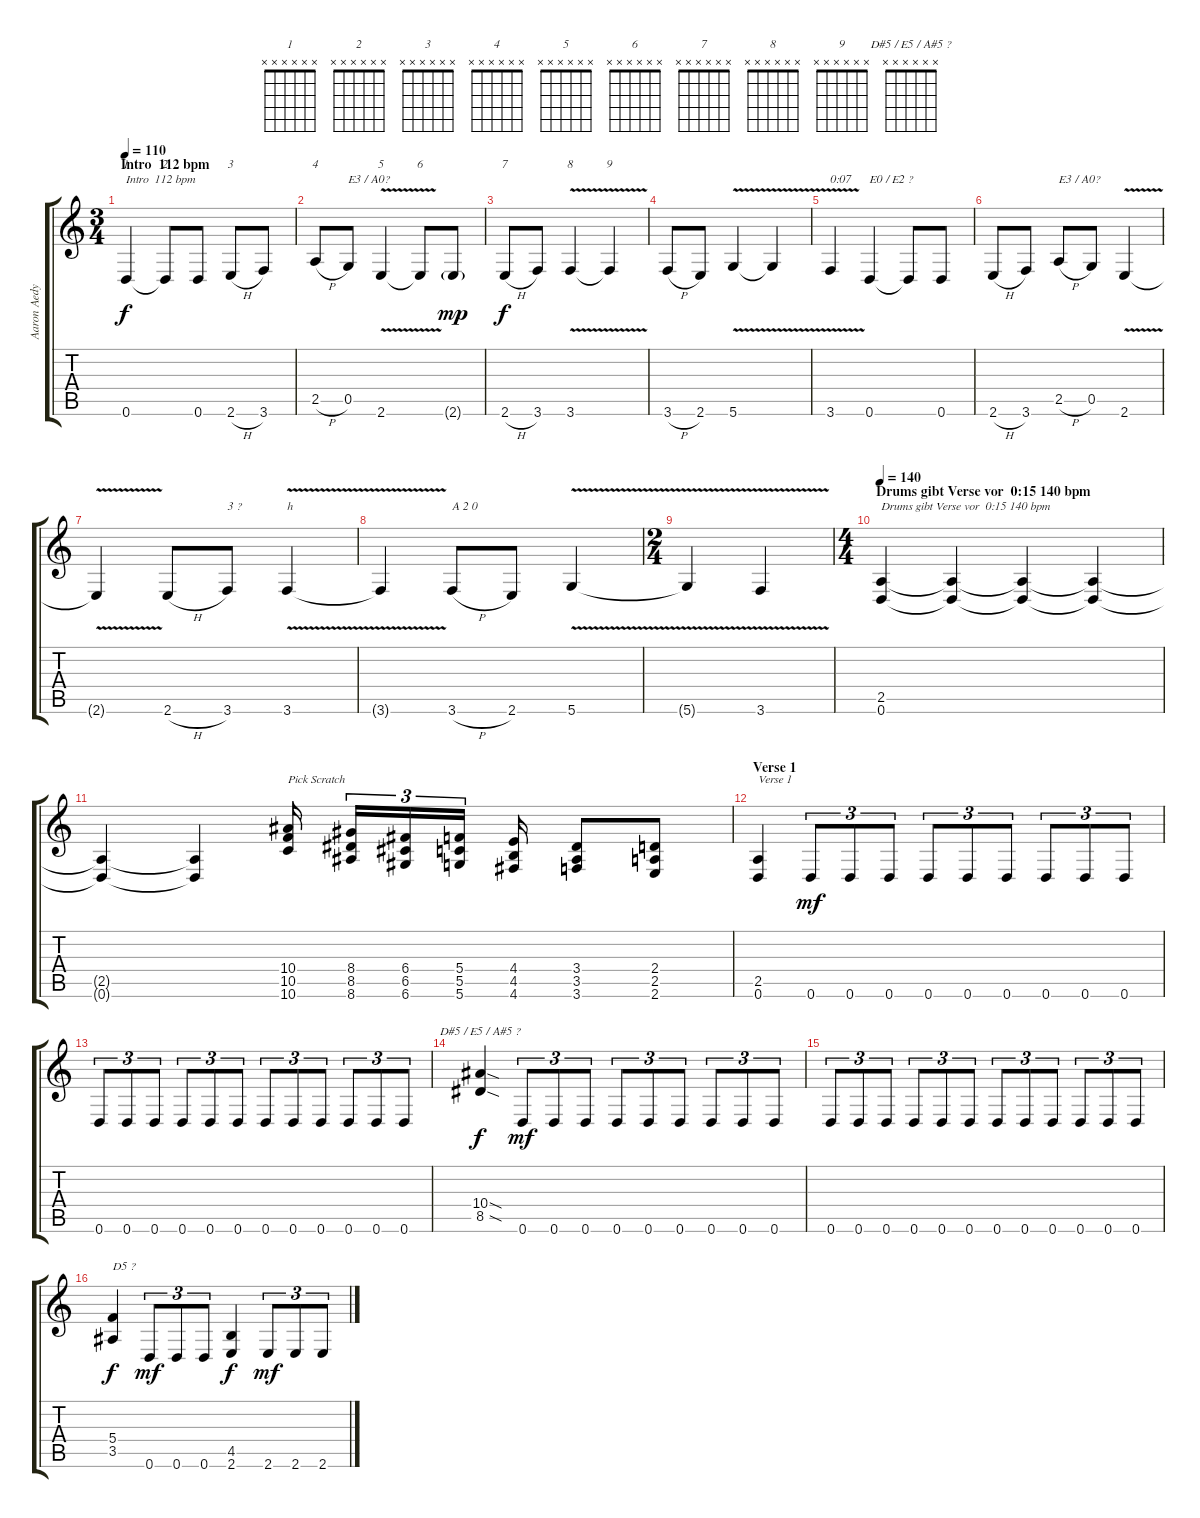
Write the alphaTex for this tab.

\track ("Aaron Aedy" "Aaron Aedy") {instrument overdrivenguitar}
\staff {score tabs}
\tuning (D4 A3 F3 C3 G2 D2) {hide}
\chord ("1" x x x x x x)
\chord ("2" x x x x x x)
\chord ("3" x x x x x x)
\chord ("4" x x x x x x)
\chord ("5" x x x x x x)
\chord ("6" x x x x x x)
\chord ("7" x x x x x x)
\chord ("8" x x x x x x)
\chord ("9" x x x x x x)
\chord ("D#5 / E5 / A#5 ?" x x x x x x)
\ts (3 4)
\section ("" "Intro  112 bpm")
\tempo 110
\clef g2
\ks c
0.6.4{ch "1" txt "Intro  112 bpm" dy f instrument overdrivenguitar} 0.6{t}.8{ch "2"} 0.6.8 2.6{h}.8{ch "3"} 3.6.8 |
2.5{h}.8{ch "4"} 0.5.8{txt "E3 / A0?"} 2.6{v}.4{ch "5"} 2.6{t}.8{ch "6"} 2.6{g}.8{dy mp} |
2.6{h}.8{ch "7" dy f} 3.6.8 3.6{v}.4{ch "8"} 3.6{t}.4{ch "9"} |
3.6{h}.8 2.6.8 5.6{v}.4 5.6{t}.4 |
3.6{v}.4{txt "0:07"} 0.6.4{txt "E0 / E2 ?"} 0.6{t}.8 0.6.8 |
2.6{h}.8 3.6.8 2.5{h}.8{txt "E3 / A0?"} 0.5.8 2.6{v}.4 |
2.6{t}.4 2.6{h}.8 3.6.8{txt "3 ?"} 3.6{v}.4{txt "h"} |
3.6{t}.4 3.6{h}.8{txt "A 2 0"} 2.6.8 5.6{v}.4 |
\ts (2 4)
5.6{t}.4 3.6{v}.4 |
\ts (4 4)
\section ("" "Drums gibt Verse vor  0:15 140 bpm")
\tempo 140
(2.5 0.6).4{txt "Drums gibt Verse vor  0:15 140 bpm"} (2.5{t} 0.6{t}).4 (2.5{t} 0.6{t}).4 (2.5{t} 0.6{t}).4 |
(2.5{t} 0.6{t}).4 (2.5{t} 0.6{t}).4 (10.4 10.5 10.6).16{txt "Pick Scratch" volume 13 instrument guitarfretnoise} (8.4 8.5 8.6).16{tu (3 2)} (6.4 6.5 6.6).16{tu (3 2)} (5.4 5.5 5.6).16{tu (3 2)} (4.4 4.5 4.6).16 (3.4 3.5 3.6).8 (2.4 2.5 2.6).8 |
\section ("" "Verse 1")
(2.5 0.6).4{txt "Verse 1" instrument overdrivenguitar} 0.6.8{tu (3 2) dy mf} 0.6.8{tu (3 2)} 0.6.8{tu (3 2)} 0.6.8{tu (3 2)} 0.6.8{tu (3 2)} 0.6.8{tu (3 2)} 0.6.8{tu (3 2)} 0.6.8{tu (3 2)} 0.6.8{tu (3 2)} |
0.6.8{tu (3 2)} 0.6.8{tu (3 2)} 0.6.8{tu (3 2)} 0.6.8{tu (3 2)} 0.6.8{tu (3 2)} 0.6.8{tu (3 2)} 0.6.8{tu (3 2)} 0.6.8{tu (3 2)} 0.6.8{tu (3 2)} 0.6.8{tu (3 2)} 0.6.8{tu (3 2)} 0.6.8{tu (3 2)} |
(10.4{sod} 8.5{sod}).4{ch "D#5 / E5 / A#5 ?" dy f} 0.6.8{tu (3 2) dy mf} 0.6.8{tu (3 2)} 0.6.8{tu (3 2)} 0.6.8{tu (3 2)} 0.6.8{tu (3 2)} 0.6.8{tu (3 2)} 0.6.8{tu (3 2)} 0.6.8{tu (3 2)} 0.6.8{tu (3 2)} |
0.6.8{tu (3 2)} 0.6.8{tu (3 2)} 0.6.8{tu (3 2)} 0.6.8{tu (3 2)} 0.6.8{tu (3 2)} 0.6.8{tu (3 2)} 0.6.8{tu (3 2)} 0.6.8{tu (3 2)} 0.6.8{tu (3 2)} 0.6.8{tu (3 2)} 0.6.8{tu (3 2)} 0.6.8{tu (3 2)} |
(5.4 3.5).4{txt "D5 ?" dy f} 0.6.8{tu (3 2) dy mf} 0.6.8{tu (3 2)} 0.6.8{tu (3 2)} (4.5 2.6).4{dy f} 2.6.8{tu (3 2) dy mf} 2.6.8{tu (3 2)} 2.6.8{tu (3 2)}
